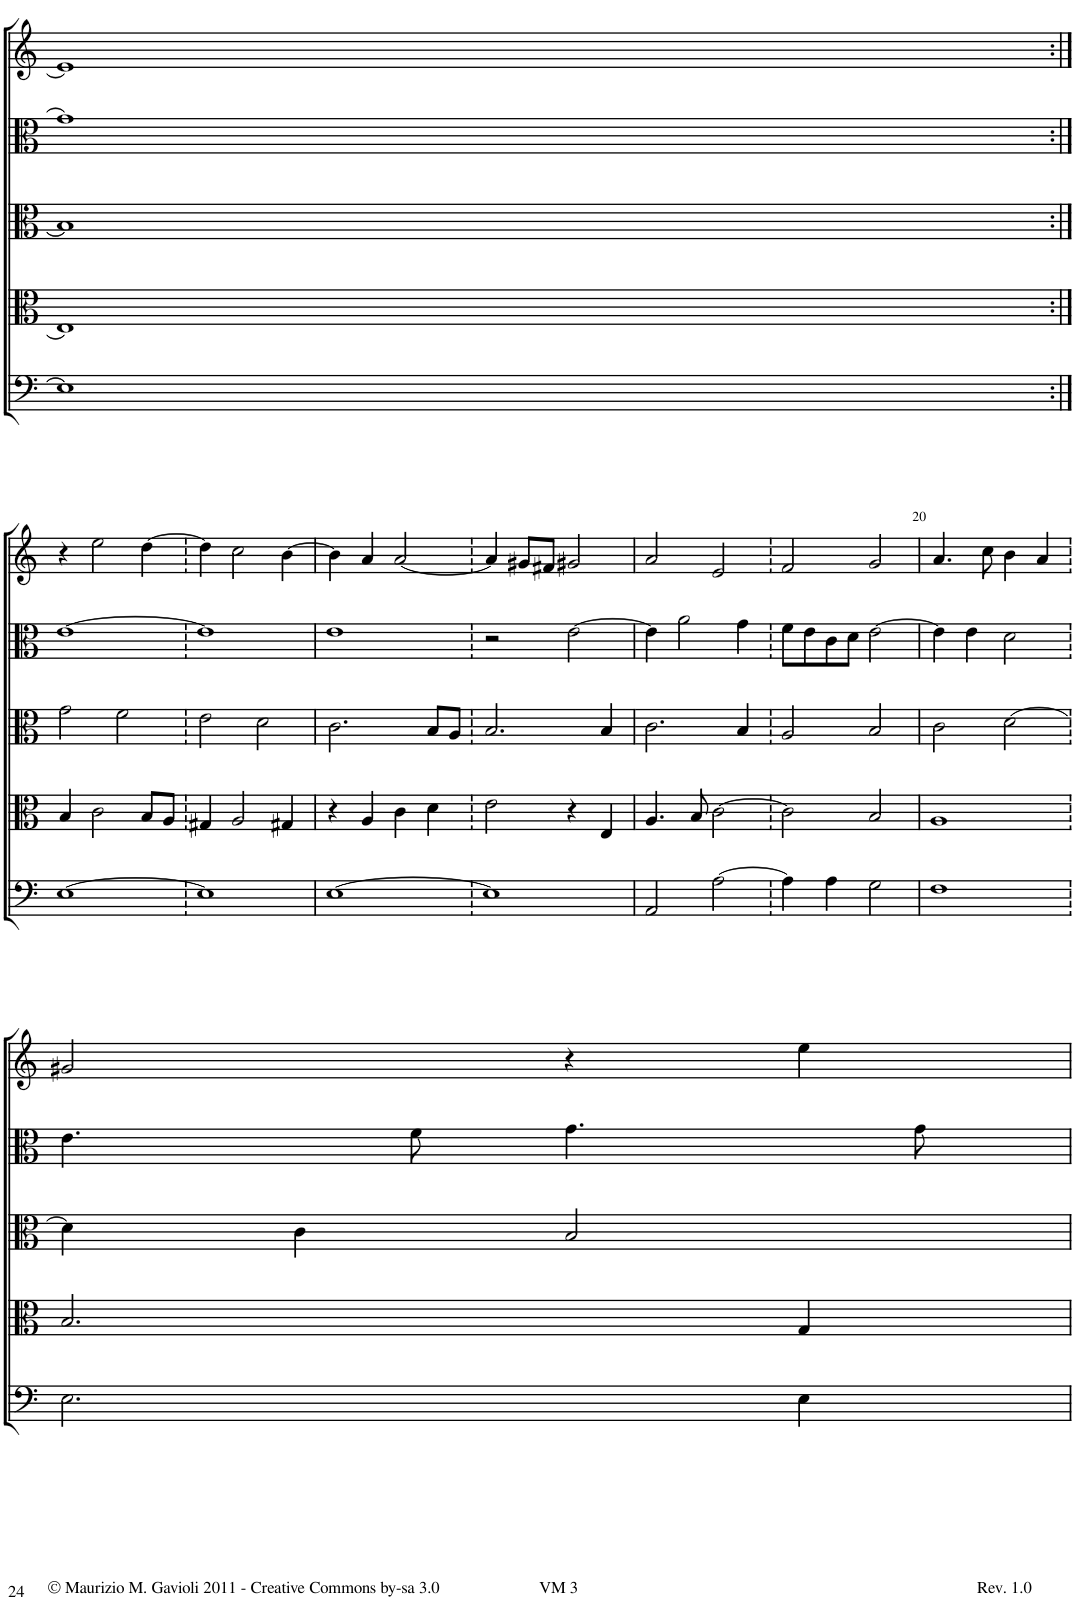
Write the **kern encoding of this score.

**kern	**kern	**kern	**kern	**kern
*part5	*part4	*part3	*part2	*part1
*staff5	*staff4	*staff3	*staff2	*staff1
*I"Bassus	*I"Quintus	*I"Tenor	*I"Altus	*I"Cantus
!!LO:PB:g=z
*clefF4	*clefC3	*clefC3	*clefC3	*clefG2
*k[]	*k[]	*k[]	*k[]	*k[]
*M2/2	*M2/2	*M2/2	*M2/2	*M2/2
=16X114	=16X114	=16X114	=16X114	=16X114
1E]	1E]	1B]	1g#]	1e]
!!LO:LB:g=z
=17:|!	=17:|!	=17:|!	=17:|!	=17:|!
[1E	4B/	2g\	[1e	4r
.	2c\	.	.	2ee\
.	.	2f\	.	.
.	8B/L	.	.	[4dd\
.	8A/J	.	.	.
=17X115	=17X115	=17X115	=17X115	=17X115
1E]	4G#X/	2e\	1e]	4dd\]
.	2A/	.	.	2cc\
.	.	2d\	.	.
.	4G#X/	.	.	[4b\
=18	=18	=18	=18	=18
[1E	4r	2.c\	1e	4b\]
.	4A/	.	.	4a/
.	4c\	.	.	[2a/
.	4d\	8B/L	.	.
.	.	8A/J	.	.
=18X116	=18X116	=18X116	=18X116	=18X116
1E]	2e\	2.B/	2r	4a/]
.	.	.	.	8g#X/L
.	.	.	.	8f#X/J
.	4r	.	[2e\	2g#X/
.	4E/	4B/	.	.
=19	=19	=19	=19	=19
2AA/	4.A/	2.c\	4e\]	2a/
.	.	.	2a\	.
.	8B/	.	.	.
[2A\	[2c\	.	.	2e/
.	.	4B/	4g\	.
=19X117	=19X117	=19X117	=19X117	=19X117
4A\]	2c\]	2A/	8f\L	2f/
.	.	.	8e\	.
4A\	.	.	8c\	.
.	.	.	8d\J	.
2G\	2B/	2B/	[2e\	2g/
=20	=20	=20	=20	=20
1F	1A	2c\	4e\]	4.a/
.	.	.	4e\	.
.	.	.	.	8cc\
.	.	[2d\	2d\	4b\
.	.	.	.	4a/
!!LO:LB:g=z
=20X118	=20X118	=20X118	=20X118	=20X118
2.E\	2.B/	4d\]	4.e\	2g#X/
.	.	4c\	.	.
.	.	.	8f\	.
.	.	2B/	4.g\	4r
4E\	4G/	.	.	4ee\
.	.	.	8g\	.
=	=	=	=	=
*-	*-	*-	*-	*-
